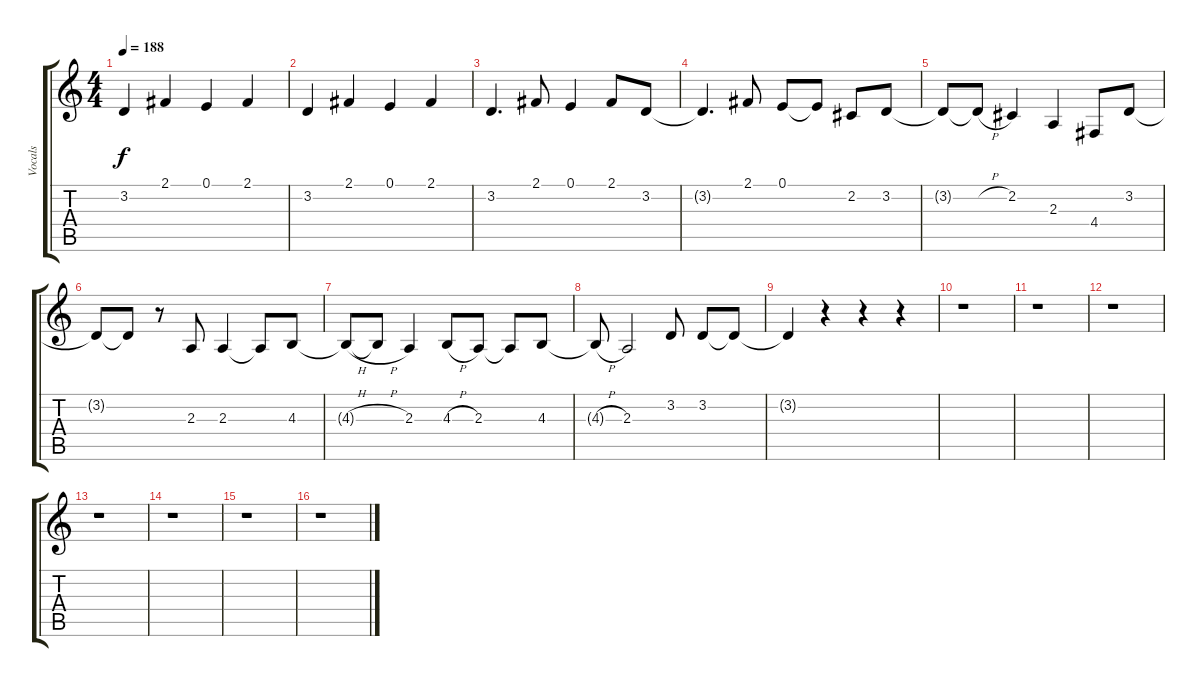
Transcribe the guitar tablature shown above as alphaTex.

\track ("Vocals" "Vocals") {instrument tangoaccordion}
\staff {score tabs}
\tuning (E4 B3 G3 D3 A2 E2) {hide}
\ts (4 4)
\tempo 188
\clef g2
\ks c
3.2{t}.4{dy f} 2.1.4 0.1.4 2.1.4 |
3.2.4 2.1.4 0.1.4 2.1.4 |
3.2.4{d} 2.1.8 0.1.4 2.1.8 3.2.8 |
3.2{t}.4{d} 2.1.8 0.1.8 0.1{t}.8 2.2.8 3.2.8 |
3.2{t}.8 3.2{h t}.8 2.2.4 2.3.4 4.4.8 3.2.8 |
3.2{t}.8 3.2{t}.8 r.8 2.3.8 2.3.4 2.3{t}.8 4.3.8 |
4.3{h t}.8 4.3{h t}.8 2.3.4 4.3{h}.8 2.3.8 2.3{t}.8 4.3.8 |
4.3{h t}.8 2.3.2 3.2.8 3.2.8 3.2{t}.8 |
3.2{t}.4 r.4 r.4 r.4 |
r.1 |
r.1 |
r.1 |
r.1 |
r.1 |
r.1 |
r.1
